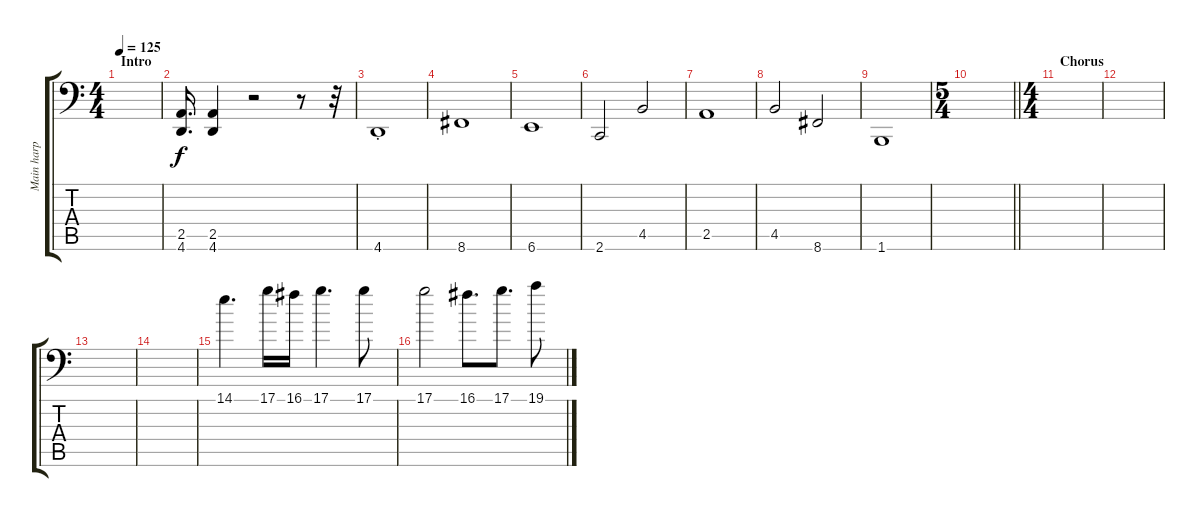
\track ("Main harp" "Main harp") {instrument orchestralharp}
\staff {score tabs}
\tuning (D4 A3 F3 C3 G2 Bb1) {hide}
\ts (4 4)
\section ("" "Intro")
\tempo 125
\clef f4
\ks c
|
(2.5 4.6).16{d instrument timpani} (2.5 4.6).4 r.2 r.8 r.32 |
4.6{st}.1{balance 5 instrument pizzicatostrings} |
8.6.1 |
6.6.1 |
2.6.2 4.5.2 |
2.5.1 |
4.5.2 8.6.2 |
1.6.1 |
\ts (5 4)
\barLineRight lightlight
|
\ts (4 4)
\section ("" "Chorus")
|
|
|
|
14.1.4{d balance 11 instrument orchestralharp} 17.1.16 16.1.16 17.1.4{d} 17.1.8 |
17.1.2 16.1.8{d} 17.1.8{d} 19.1.8
